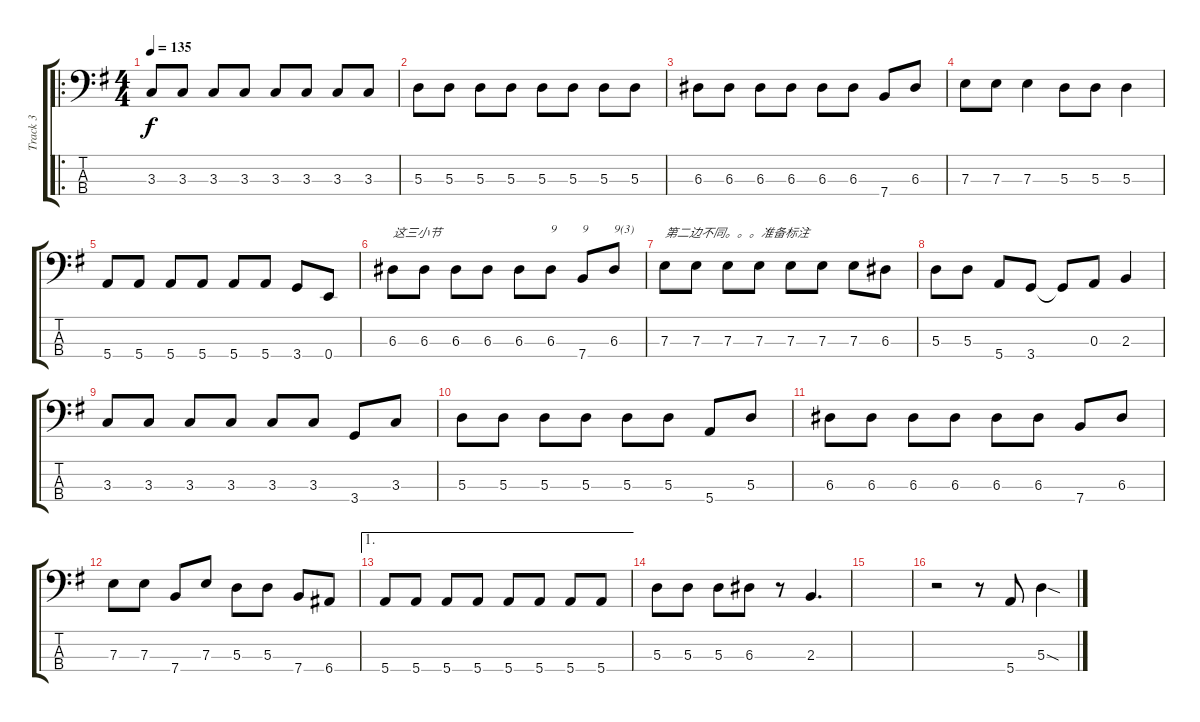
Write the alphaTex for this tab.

\track ("Track 3" "Track 3") {instrument electricbassfinger}
\staff {score tabs}
\tuning (G2 D2 A1 E1) {hide}
\ro
\ts (4 4)
\tempo 135
\clef f4
\ks g
3.3.8{dy f} 3.3.8 3.3.8 3.3.8 3.3.8 3.3.8 3.3.8 3.3.8 |
5.3.8 5.3.8 5.3.8 5.3.8 5.3.8 5.3.8 5.3.8 5.3.8 |
6.3.8 6.3.8 6.3.8 6.3.8 6.3.8 6.3.8 7.4.8 6.3.8 |
7.3.8 7.3.8 7.3.4 5.3.8 5.3.8 5.3.4 |
5.4.8 5.4.8 5.4.8 5.4.8 5.4.8 5.4.8 3.4.8 0.4.8 |
6.3.8{txt "这三小节"} 6.3.8 6.3.8 6.3.8 6.3.8 6.3.8{txt "9"} 7.4.8{txt "9"} 6.3.8{txt "9(3)"} |
7.3.8{txt "第二边不同。。。准备标注"} 7.3.8 7.3.8 7.3.8 7.3.8 7.3.8 7.3.8 6.3.8 |
5.3.8 5.3.8 5.4.8 3.4.8 3.4{t}.8 0.3.8 2.3.4 |
3.3.8 3.3.8 3.3.8 3.3.8 3.3.8 3.3.8 3.4.8 3.3.8 |
5.3.8 5.3.8 5.3.8 5.3.8 5.3.8 5.3.8 5.4.8 5.3.8 |
6.3.8 6.3.8 6.3.8 6.3.8 6.3.8 6.3.8 7.4.8 6.3.8 |
7.3.8 7.3.8 7.4.8 7.3.8 5.3.8 5.3.8 7.4.8 6.4.8 |
\ae 1
5.4.8 5.4.8 5.4.8 5.4.8 5.4.8 5.4.8 5.4.8 5.4.8 |
5.3.8 5.3.8 5.3.8 6.3.8 r.8 2.3.4{d} |
|
r.2 r.8 5.4.8 5.3{sod}.4
